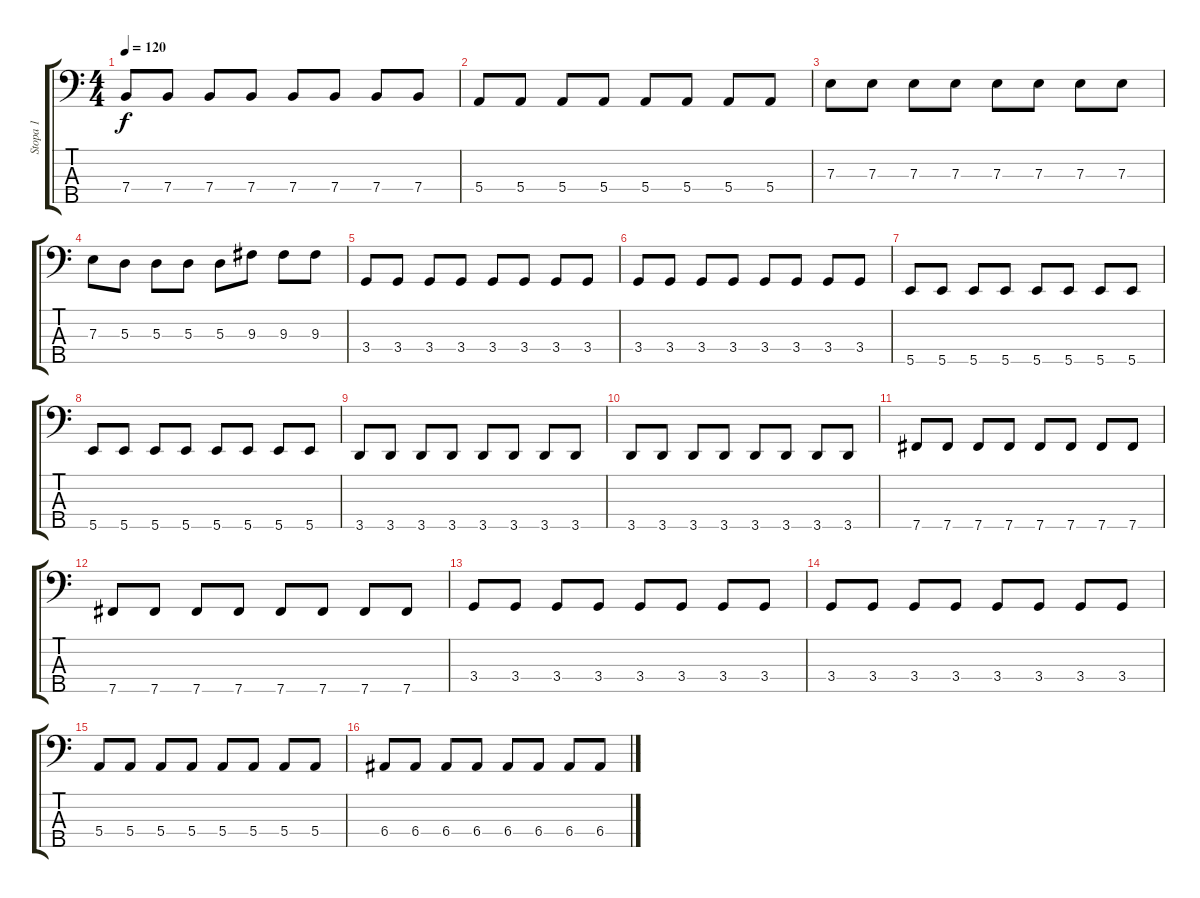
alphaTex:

\track ("Stopa 1" "Stopa 1") {instrument electricbassfinger}
\staff {score tabs}
\tuning (G2 D2 A1 E1 B0) {hide}
\ts (4 4)
\tempo 120
\clef f4
\ks c
7.4.8{dy f} 7.4.8 7.4.8 7.4.8 7.4.8 7.4.8 7.4.8 7.4.8 |
5.4.8 5.4.8 5.4.8 5.4.8 5.4.8 5.4.8 5.4.8 5.4.8 |
7.3.8 7.3.8 7.3.8 7.3.8 7.3.8 7.3.8 7.3.8 7.3.8 |
7.3.8 5.3.8 5.3.8 5.3.8 5.3.8 9.3.8 9.3.8 9.3.8 |
3.4.8 3.4.8 3.4.8 3.4.8 3.4.8 3.4.8 3.4.8 3.4.8 |
3.4.8 3.4.8 3.4.8 3.4.8 3.4.8 3.4.8 3.4.8 3.4.8 |
5.5.8 5.5.8 5.5.8 5.5.8 5.5.8 5.5.8 5.5.8 5.5.8 |
5.5.8 5.5.8 5.5.8 5.5.8 5.5.8 5.5.8 5.5.8 5.5.8 |
3.5.8 3.5.8 3.5.8 3.5.8 3.5.8 3.5.8 3.5.8 3.5.8 |
3.5.8 3.5.8 3.5.8 3.5.8 3.5.8 3.5.8 3.5.8 3.5.8 |
7.5.8 7.5.8 7.5.8 7.5.8 7.5.8 7.5.8 7.5.8 7.5.8 |
7.5.8 7.5.8 7.5.8 7.5.8 7.5.8 7.5.8 7.5.8 7.5.8 |
3.4.8 3.4.8 3.4.8 3.4.8 3.4.8 3.4.8 3.4.8 3.4.8 |
3.4.8 3.4.8 3.4.8 3.4.8 3.4.8 3.4.8 3.4.8 3.4.8 |
5.4.8 5.4.8 5.4.8 5.4.8 5.4.8 5.4.8 5.4.8 5.4.8 |
6.4.8 6.4.8 6.4.8 6.4.8 6.4.8 6.4.8 6.4.8 6.4.8
